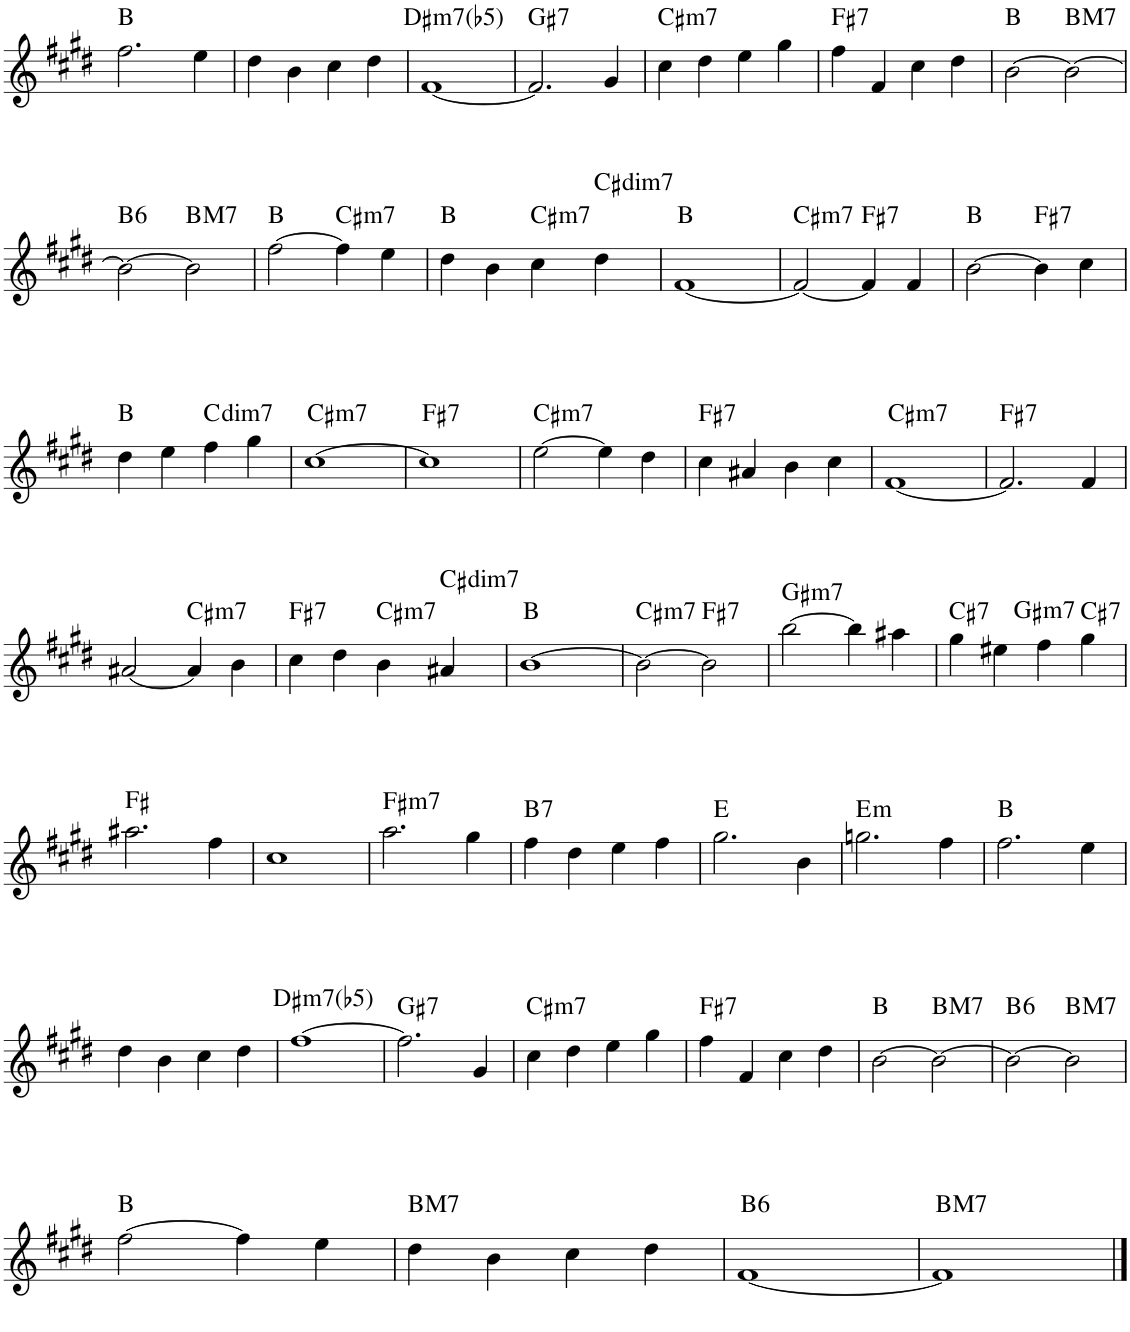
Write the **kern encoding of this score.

**kern	**harte
*part1	*part1
*staff1	*
*I"Piano	*
*I'Pno.	*
!!LO:PB:g=z
*clefG2	*
*k[f#c#g#d#]	*
*M4/4	*
=49	=49
2.ff#\	B:maj
4ee\	.
=50	=50
4dd#\	.
4b\	.
4cc#\	.
4dd#\	.
=51	=51
!	!LO:H:kt=m7(b5)
[1f#	D#:hdim7
=52	=52
!	!LO:H:kt=7
2.f#/]	G#:7
4g#/	.
=53	=53
!	!LO:H:kt=m7
4cc#\	C#:min7
4dd#\	.
4ee\	.
4gg#\	.
=54	=54
!	!LO:H:kt=7
4ff#\	F#:7
4f#/	.
4cc#\	.
4dd#\	.
=55	=55
[2b\	B:maj
!	!LO:H:kt=M7
2b\_	B:maj7
!!LO:LB:g=z
=56	=56
!	!LO:H:kt=6
2b\_	B:maj6
!	!LO:H:kt=M7
2b\]	B:maj7
=57	=57
[2ff#\	B:maj
!	!LO:H:kt=m7
4ff#\]	C#:min7
4ee\	.
=58	=58
4dd#\	B:maj
4b\	.
!	!LO:H:kt=m7
4cc#\	C#:min7
!	!LO:H:kt=dim7
4dd#\	C#:dim7
=59	=59
[1f#	B:maj
=60	=60
!	!LO:H:kt=m7
2f#/_	C#:min7
!	!LO:H:kt=7
4f#/]	F#:7
4f#/	.
=61	=61
[2b\	B:maj
!	!LO:H:kt=7
4b\]	F#:7
4cc#\	.
!!LO:LB:g=z
=62	=62
4dd#\	B:maj
4ee\	.
!	!LO:H:kt=dim7
4ff#\	C:dim7
4gg#\	.
=63	=63
!	!LO:H:kt=m7
[1cc#	C#:min7
=64	=64
!	!LO:H:kt=7
1cc#]	F#:7
=65	=65
!	!LO:H:kt=m7
[2ee\	C#:min7
4ee\]	.
4dd#\	.
=66	=66
!	!LO:H:kt=7
4cc#\	F#:7
4a#X/	.
4b\	.
4cc#\	.
=67	=67
!	!LO:H:kt=m7
[1f#	C#:min7
=68	=68
!	!LO:H:kt=7
2.f#/]	F#:7
4f#/	.
!!LO:LB:g=z
=69	=69
[2a#X/	.
!	!LO:H:kt=m7
4a#/]	C#:min7
4b\	.
=70	=70
!	!LO:H:kt=7
4cc#\	F#:7
4dd#\	.
!	!LO:H:kt=m7
4b\	C#:min7
!	!LO:H:kt=dim7
4a#X/	C#:dim7
=71	=71
[1b	B:maj
=72	=72
!	!LO:H:kt=m7
2b\_	C#:min7
!	!LO:H:kt=7
2b\]	F#:7
=73	=73
!	!LO:H:kt=m7
[2bb\	G#:min7
4bb\]	.
4aa#X\	.
=74	=74
!	!LO:H:kt=7
4gg#\	C#:7
4ee#X\	.
!	!LO:H:kt=m7
4ff#\	G#:min7
!	!LO:H:kt=7
4gg#\	C#:7
!!LO:LB:g=z
=75	=75
2.aa#X\	F#:maj
4ff#\	.
=76	=76
1cc#	.
=77	=77
!	!LO:H:kt=m7
2.aa\	F#:min7
4gg#\	.
=78	=78
!	!LO:H:kt=7
4ff#\	B:7
4dd#\	.
4ee\	.
4ff#\	.
=79	=79
2.gg#\	E:maj
4b\	.
=80	=80
!	!LO:H:kt=m
2.ggn\	E:min
4ff#\	.
=81	=81
2.ff#\	B:maj
4ee\	.
!!LO:LB:g=z
=82	=82
4dd#\	.
4b\	.
4cc#\	.
4dd#\	.
=83	=83
!	!LO:H:kt=m7(b5)
[1ff#	D#:hdim7
=84	=84
!	!LO:H:kt=7
2.ff#\]	G#:7
4g#/	.
=85	=85
!	!LO:H:kt=m7
4cc#\	C#:min7
4dd#\	.
4ee\	.
4gg#\	.
=86	=86
!	!LO:H:kt=7
4ff#\	F#:7
4f#/	.
4cc#\	.
4dd#\	.
=87	=87
[2b\	B:maj
!	!LO:H:kt=M7
2b\_	B:maj7
=88	=88
!	!LO:H:kt=6
2b\_	B:maj6
!	!LO:H:kt=M7
2b\]	B:maj7
!!LO:LB:g=z
=89	=89
[2ff#\	B:maj
4ff#\]	.
4ee\	.
=90	=90
!	!LO:H:kt=M7
4dd#\	B:maj7
4b\	.
4cc#\	.
4dd#\	.
=91	=91
!	!LO:H:kt=6
[1f#	B:maj6
=92	=92
!	!LO:H:kt=M7
1f#]	B:maj7
==	==
*-	*-
